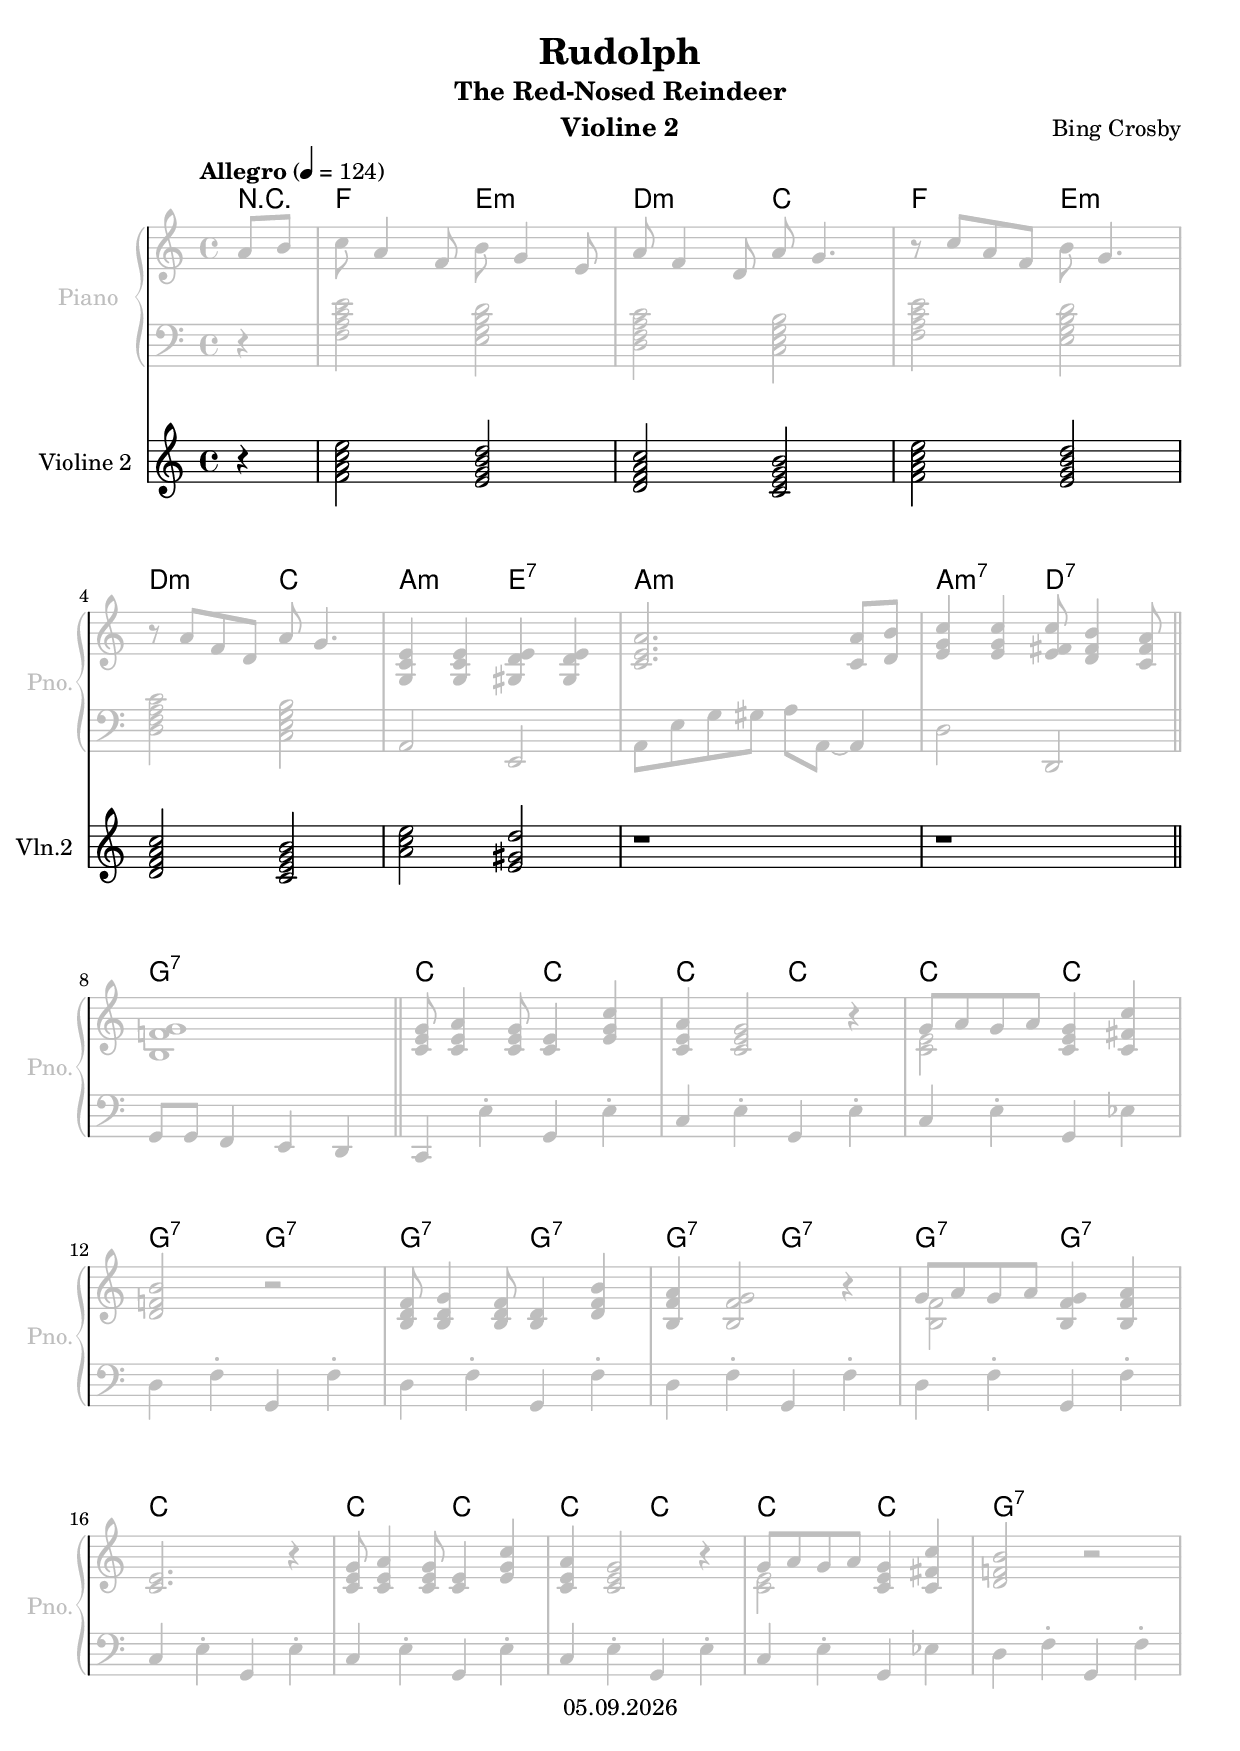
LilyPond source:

\version "2.18.2"

\version "2.18.2"

\header {
  title = "Rudolph"
  subtitle = "The Red-Nosed Reindeer"
  composer = "Bing Crosby"
  opus = ""
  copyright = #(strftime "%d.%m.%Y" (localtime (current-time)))
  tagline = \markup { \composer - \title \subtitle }
}

globalSettings= {
  \key c \major
  \time 4/4
  \tempo Allegro 4=124
  \partial 4
  \mergeDifferentlyHeadedOn 
  \mergeDifferentlyDottedOn
}

#(define (override-color-for-all-grobs color)
  (lambda (context)
   (let loop ((x all-grob-descriptions))
    (if (not (null? x))
     (let ((grob-name (caar x)))
      (ly:context-pushpop-property context grob-name 'color color)
      (loop (cdr x)))))))

\version "2.18.2"

\version "2.18.2"

\header {
  title = "Rudolph"
  subtitle = "The Red-Nosed Reindeer"
  composer = "Bing Crosby"
  opus = ""
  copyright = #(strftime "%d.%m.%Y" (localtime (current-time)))
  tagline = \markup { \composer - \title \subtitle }
}

globalSettings= {
  \key c \major
  \time 4/4
  \tempo Allegro 4=124
  \partial 4
  \mergeDifferentlyHeadedOn 
  \mergeDifferentlyDottedOn
}

#(define (override-color-for-all-grobs color)
  (lambda (context)
   (let loop ((x all-grob-descriptions))
    (if (not (null? x))
     (let ((grob-name (caar x)))
      (ly:context-pushpop-property context grob-name 'color color)
      (loop (cdr x)))))))


pianoTreble = \relative c'' { %\voiceOne 
  \globalSettings
  \clef treble
  a8 b |
  c a4 f8 b g4 e8 |
  a8 f4 d8 a' g4. |
  r8 c a f b g4. | \break
  %4
  r8 a f d a' g4. |
  <g, c e>4 <g c e> <gis d' e> <gis d' e> |
  <c e a>2. <c a'>8 <d b'> |
  <e g c>4 <e g c> <e fis c'>8 <d fis b>4 <c fis a>8 | \break
  %8
  <b f'! g>1 | \bar "||"
  <c e g>8 <c e a>4 <c e g>8 <c e>4 <e g c> |
  <c e a>4 <c e g>2 r4 |
  << {g'8 a g a <c, e g>4 <c fis c'> } \\ { <c e>2 s2 } >> | \break
  %12
  <d f! b>2 r |
  <b d f>8 <b d g>4 <b d f>8 <b d>4 <d f b> |
  <b f' a>4 <b f' g>2 r4 |
  << {g'8 a g a <b, f' g>4 <b f' a> } \\ { <b f'>2 s2 } >> | \break
  %16
  <c e>2. r4 |
  <c e g>8 <c e a>4 <c e g>8 <c e>4 <e g c> |
  <c e a>4 <c e g>2 r4 |
  << {g'8 a g a <c, e g>4 <c fis c'> } \\ { <c e>2 s2 } >> |
  <d f! b>2 r | \break
  %21
  <b d f>8 <b d g>4 <b d f>8 <b d>4 <d f b> |
  <b f' a>4 <b f' g>2 r4 |
  << {g'8 a g a <d, f g>4 <f g d'> } \\ { <d f>2 s2 } >> | 
  <e g a c>2. r4 | \break
  %25
  \repeat volta 2 {
    << {a4 a c a} \\ {r4 <c, f> r <c f>} >> |
    << {g'4 e g r} \\ {r4 c,  r <c e>} >> |
    << {f4 a g f} \\ {r4 <c f> r <b d>} >> |
    << {e2 r} \\ {r4 <g, c>2 <g bes>4} >> | \break
    %29
    << { d'4 e g a } \\ { <g, b!>2 <b d> } >> |
    << {b'4 b b2} \\ {r4 <d, f> <d f>2 } >> |
    << {c'4 c b a} \\ {<e g>2 <c fis>} >> |
    <b d g>4 f'!8 <b, d>~ <b d>2 | \bar "||" \break
    %33
    <c e g>8 <c e a>4 <c e g>8 <c e>4 <e g c> |
    <c e a>4 <c e g>2 r4 |
    << {g'8 a g a <c, e g>4 <c fis c'> } \\ { <c e>2 s2 } >> |
    <d f! b>2 r | \break
    %37
    <b d f>8 <b d g>4 <b d f>8 <b d>4 <d f b> |
    <b f' a>4 <b f' g>2 r4 |
    << {g'8 a g a <d, f g>4 <f g d'> } \\ { <d f>2 s2 } >> |   
  }
  \alternative {
    { <e g a c>2. r4 | }
    { <e g a c>2. r4 | }
  }
  \bar "|." 
}

pianoBass = \relative c { %\voiceOne 
  \globalSettings
  \clef bass
  r4 |
  <f a c e>2 <e g b d>  |
  <d f a c> <c e g b> |
  <f a c e> <e g b d> | \break
  %4
  <d f a c> <c e g b> |
  a e |
  a8 e' g gis a a,~ a4  |
  d2 d, | \break
  %8
  g8 g f4 e d | \bar "||"
  c4 e'-. g, e'-. |
  c4 e-. g, e'-. |
  c4 e-. g, es' | \break
  %12
  d f-. g, f'-. |
  d f-. g, f'-. |
  d f-. g, f'-. |
  d f-. g, f'-. | \break
  %16
  c e-. g, e'-.|
  c e-. g, e'-.|
  c e-. g, e'-.|
  c e-. g, es' |
  d f-. g, f'-. | \break
  %21
  d f-. g, f'-. |
  d f-. g, f'-. |
  d f-. g, f'-. |
  c c, d e | \break
  %25
  \repeat volta 2 {
    f r c r |
    c r g' r |
    d r g b |
    c r cis r | \break
    %29
    d r c r |
    b r gis e |
    a2 d, |
    g4 f e d | \bar "||" \break
    %33
    c e'-. g, e'-. |
    c e-. g, e'-. |
    c e-. g, es' |
    d f-. g, f'-. | \break
    %37
    d f-. g, f'-. |
    d f-. g, f'-. |
    d f-. g, b |
  }
  \alternative {
    { c c d e  }
    { c g <c e> r }
  }
  \bar "|." 
}

\version "2.18.2"

\version "2.18.2"

\header {
  title = "Rudolph"
  subtitle = "The Red-Nosed Reindeer"
  composer = "Bing Crosby"
  opus = ""
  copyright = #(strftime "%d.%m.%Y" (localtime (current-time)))
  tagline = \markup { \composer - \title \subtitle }
}

globalSettings= {
  \key c \major
  \time 4/4
  \tempo Allegro 4=124
  \partial 4
  \mergeDifferentlyHeadedOn 
  \mergeDifferentlyDottedOn
}

#(define (override-color-for-all-grobs color)
  (lambda (context)
   (let loop ((x all-grob-descriptions))
    (if (not (null? x))
     (let ((grob-name (caar x)))
      (ly:context-pushpop-property context grob-name 'color color)
      (loop (cdr x)))))))


violinII = \relative c' { 
  \globalSettings
  \clef treble
  r4 |
  <f a c e>2 <e g b d>  |
  <d f a c> <c e g b> |
  <f a c e> <e g b d> | \break
  %4
  <d f a c> <c e g b> |
  <a' c e>2 <e gis d'> |
  r1 | r1 | \bar "||"
}

\version "2.18.2"

\version "2.18.2"

\header {
  title = "Rudolph"
  subtitle = "The Red-Nosed Reindeer"
  composer = "Bing Crosby"
  opus = ""
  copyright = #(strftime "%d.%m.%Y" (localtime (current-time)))
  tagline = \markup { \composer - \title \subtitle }
}

globalSettings= {
  \key c \major
  \time 4/4
  \tempo Allegro 4=124
  \partial 4
  \mergeDifferentlyHeadedOn 
  \mergeDifferentlyDottedOn
}

#(define (override-color-for-all-grobs color)
  (lambda (context)
   (let loop ((x all-grob-descriptions))
    (if (not (null? x))
     (let ((grob-name (caar x)))
      (ly:context-pushpop-property context grob-name 'color color)
      (loop (cdr x)))))))


%guitarVoice = \relative c' {  }

guitarChords = \chordmode { 
  r4 | f2 e:m | d:m c | f e:m | d:m c | a:m e:7 | a:m s | 
  a:m7 d:7 | g:7 s | c c | c c | c c | g:7 g:7 | g:7 g:7 |
  g:7 g:7 | g:7 g:7 | c s | c c | c c | c c | g:7 s |
  g:7 g:7 | g:7 g:7 | g:7 g:7 | c s | f f | c c | f f | c c |
  g g | g g | d:7 d:7 | g:7 g:7 | c c | c c | c c | g:7 s |
  g:7 g:7 | g:7 g:7 | g:7 g:7 | c1 | c
}



\header {
  instrument = "Violine 2"
}

\score {
  <<            
    \new ChordNames { \germanChords \guitarChords }
    \new PianoStaff \with { instrumentName = "Piano" shortInstrumentName = "Pno." } { << 
      \applyContext #(override-color-for-all-grobs (x11-color 'gray))
      \new Staff { \pianoTreble } 
      \new Staff { \pianoBass }
    >> }    
    \new Staff \with { instrumentName = "Violine 2" shortInstrumentName = "Vln.2" } { \violinII }
    
  >>
  \layout { 
    indent = 1.5\cm
    short-indent = 0.5\cm
  }
}
